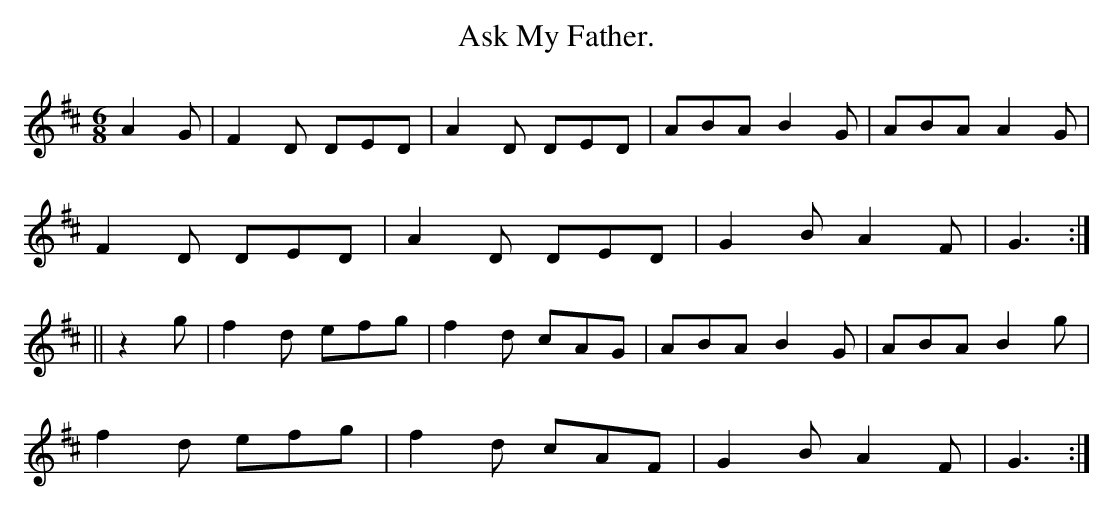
X:1
T: Ask My Father.
M: 6/8
L: 1/8
K: D
A2 G | F2 D DED | A2 D DED | ABA B2 G | ABA A2 G |
F2 D DED | A2 D DED | G2 B A2 F | G3 :|
|| z2 g | f2 d efg | f2 d cAG | ABA B2 G | ABA B2 g |
f2 d efg | f2 d cAF | G2 B A2 F | G3 :|
